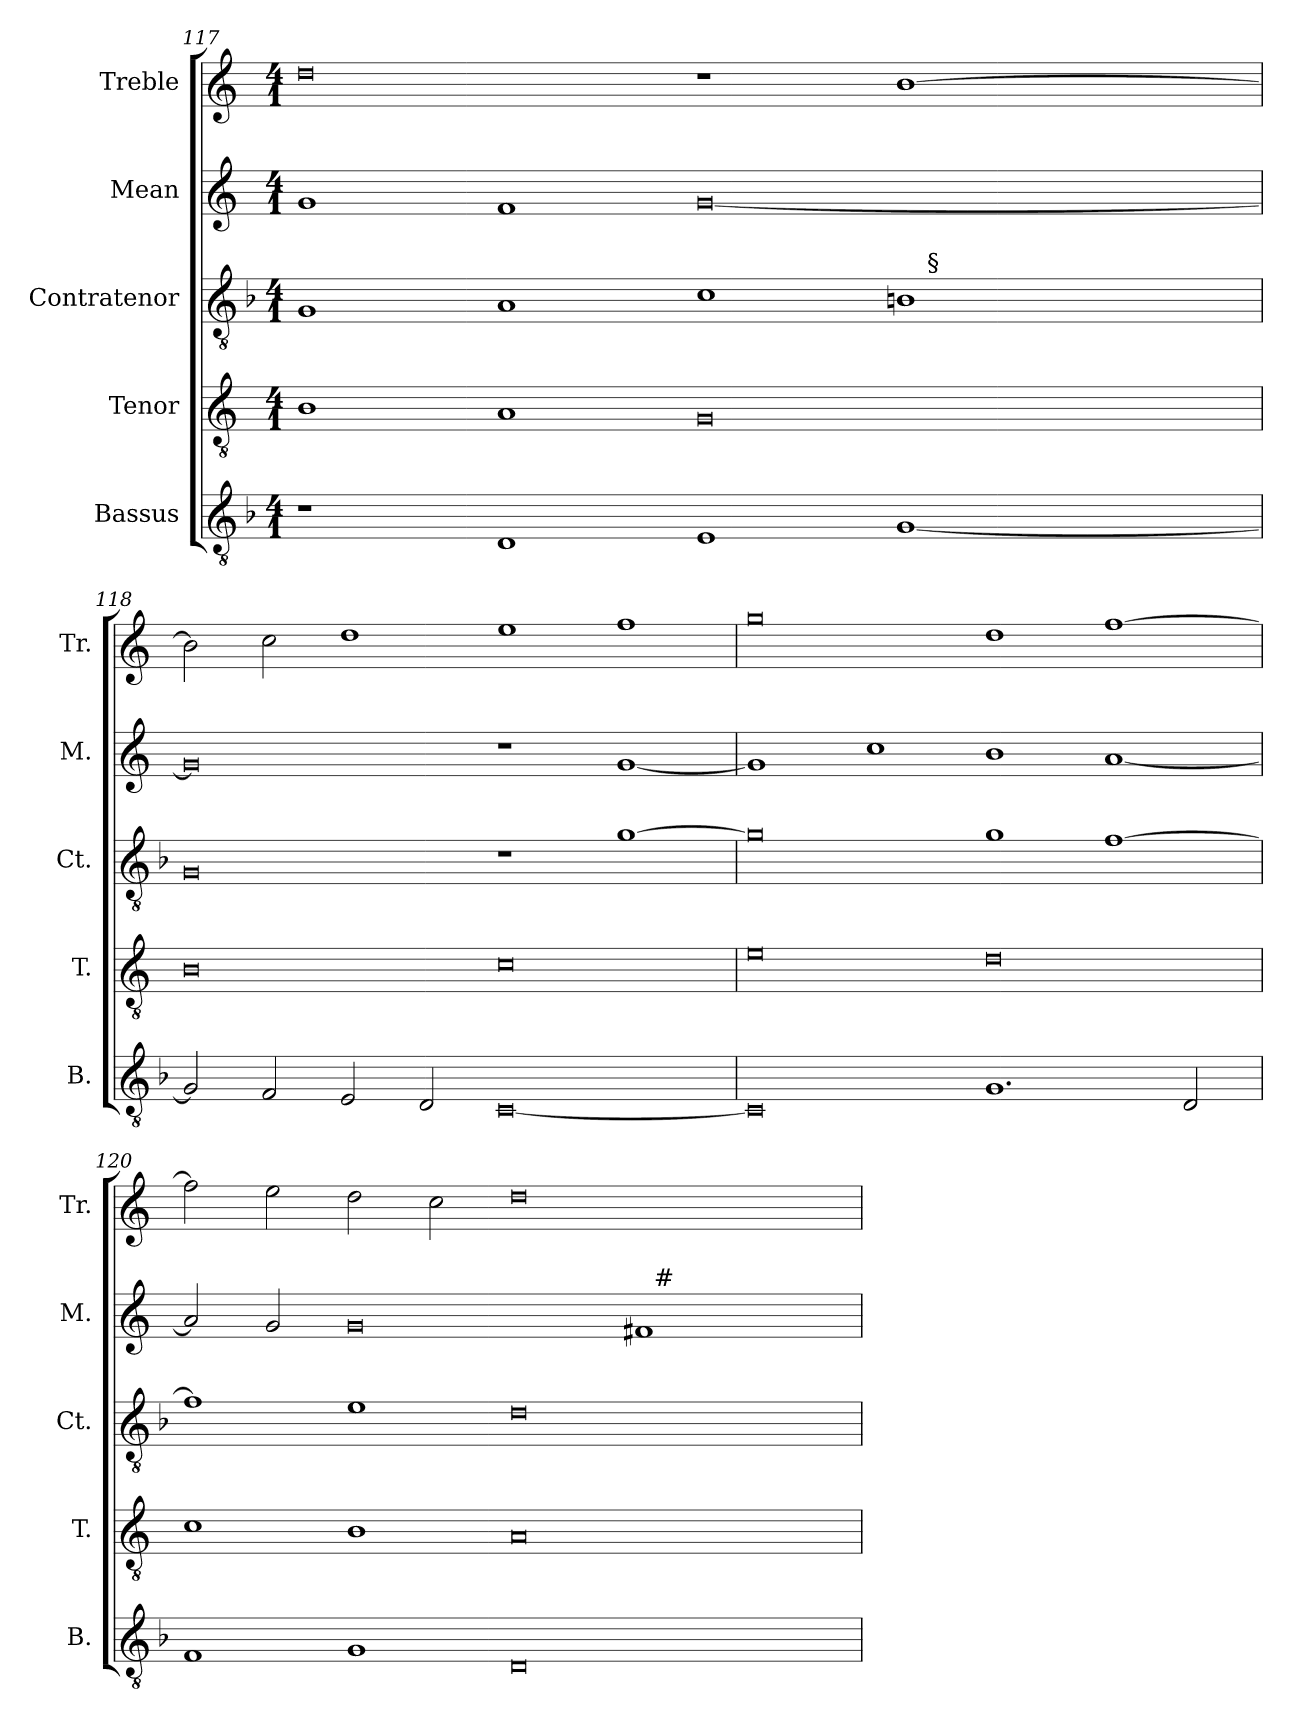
**kern	**kern	**kern	**kern	**kern
*part5	*part4	*part3	*part2	*part1
*staff5	*staff4	*staff3	*staff2	*staff1
*I"Bassus	*I"Tenor	*I"Contratenor	*I"Mean	*I"Treble
*I'B.	*I'T.	*I'Ct.	*I'M.	*I'Tr.
*clefGv2	*clefGv2	*clefGv2	*clefG2	*clefG2
*ITrd7c12	*ITrd7c12	*ITrd7c12	*	*
*k[b-]	*k[]	*k[b-]	*k[]	*k[]
*F:	*	*F:	*C:	*C:
*M4/1	*M4/1	*M4/1	*M4/1	*M4/1
=117	=117	=117	=117	=117
*	*	*^	*	*
1r	1BBi	1GGi	1ryy	1gi	0ddi
1DDi	1AAi	1AAi	1ryy	1fi	.
1EEi	0GGi	1Ci	1ryy	[<0gi	1r
[<1GGi	.	1BBi	32ryy	.	[>1bi
.	.	.	256ryy	.	.
!	!	!	!LO:TX:a:t=§	!	!
.	.	.	2ryy	.	.
.	.	.	4ryy	.	.
.	.	.	8ryy	.	.
.	.	.	16ryy	.	.
.	.	.	64..ryy	.	.
*	*	*v	*v	*	*
=118`	=118`	=118`	=118`	=118`
2GGi/]	0BBi	0GGi	0gi]	2bi\]
2FFi/	.	.	.	2cci\
2EEi/	.	.	.	1ddi
2DDi/	.	.	.	.
[<0CCi	0Ci	1r	1r	1eei
.	.	[>1Gi	[<1gi	1ffi
!!LO:LB:g=z
=119`	=119`	=119`	=119`	=119`
0CCi]	0Ei	0Gi]	1gi]	0ggi
.	.	.	1cci	.
1.GGi	0Di	1Gi	1bi	1ddi
.	.	[>1Fi	[<1ai	[>1ffi
2DDi/	.	.	.	.
=120`	=120`	=120`	=120`	=120`
*	*	*	*^	*
1FFi	1Ci	1Fi]	2ai/]	1ryy	2ffi\]
.	.	.	2gi/	.	2eei\
1GGi	1BBi	1Ei	0gi	1ryy	2ddi\
.	.	.	.	.	2cci\
0DDi	0AAi	0Di	.	1ryy	0ddi
.	.	.	1f#i	32ryy	.
.	.	.	.	256ryy	.
!	!	!	!	!LO:TX:a:t=#	!
.	.	.	.	2ryy	.
.	.	.	.	4ryy	.
.	.	.	.	8ryy	.
.	.	.	.	16ryy	.
.	.	.	.	64..ryy	.
*	*	*	*v	*v	*
=`	=`	=`	=`	=`
*-	*-	*-	*-	*-
